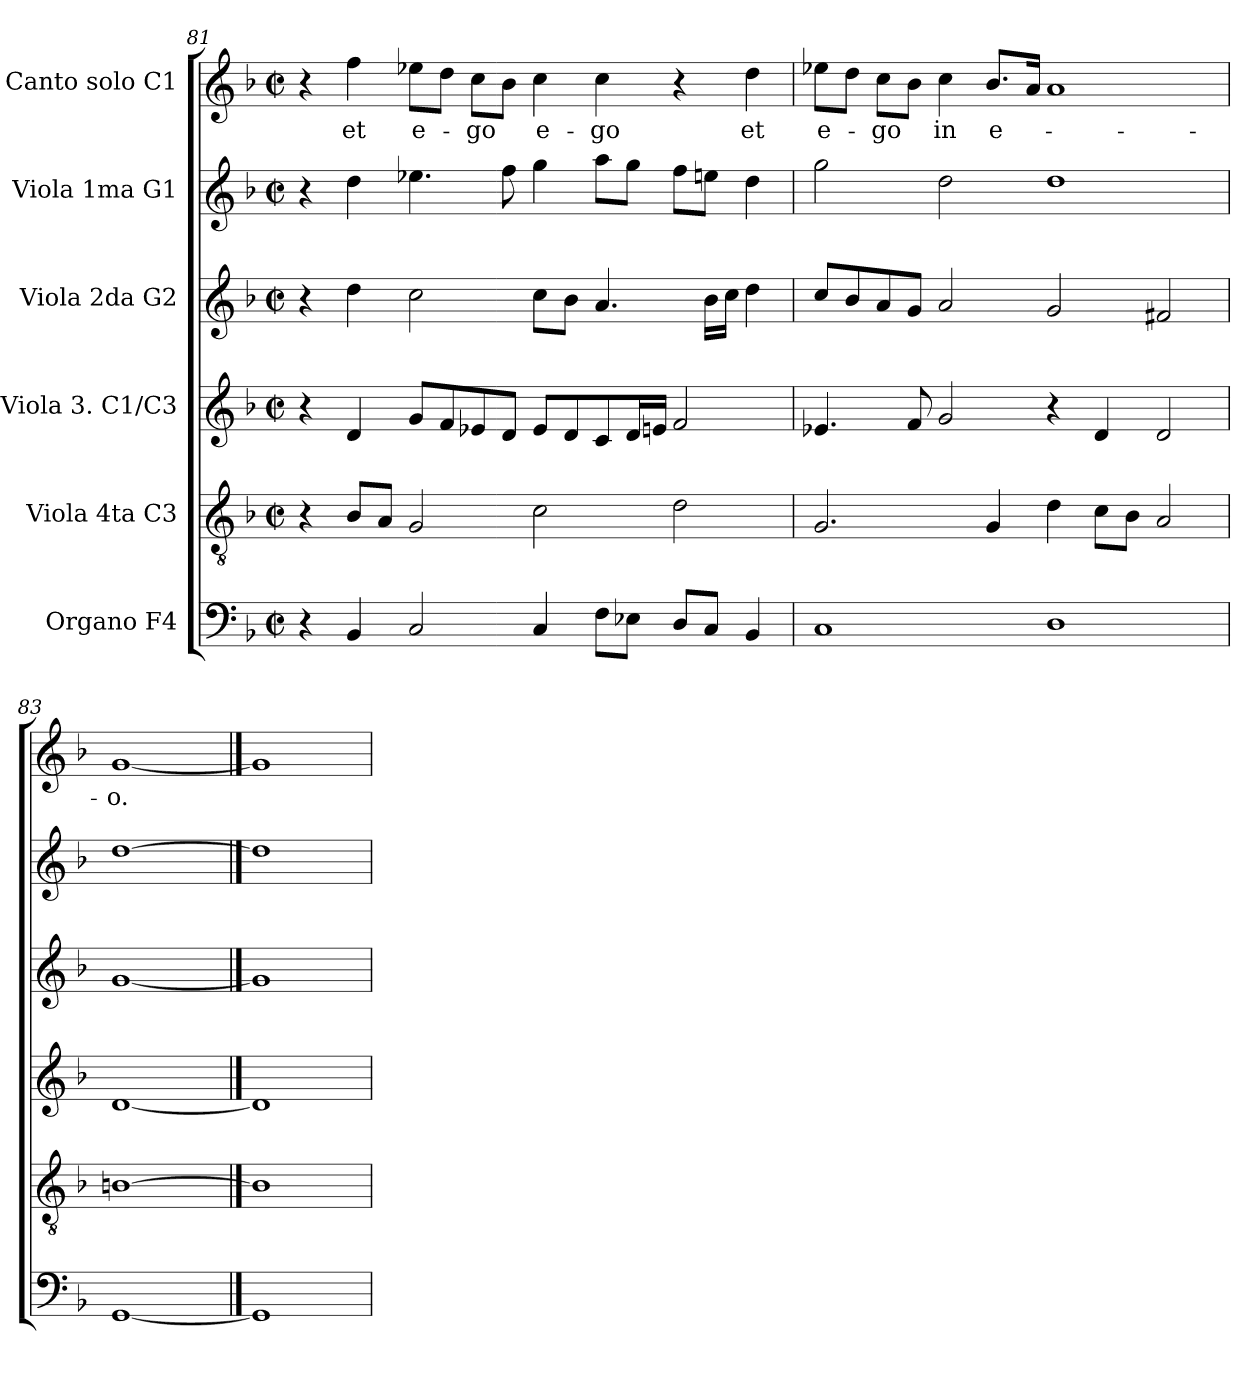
**kern	**kern	**kern	**kern	**kern	**kern	**text
*part6	*part5	*part4	*part3	*part2	*part1	*part1
*staff6	*staff5	*staff4	*staff3	*staff2	*staff1	*staff1
*I"Organo F4	*I"Viola 4ta C3	*I"Viola 3. C1/C3	*I"Viola 2da G2	*I"Viola 1ma G1	*I"Canto solo C1	*
!!LO:LB:g=z
*clefF4	*clefGv2	*clefG2	*clefG2	*clefG2	*clefG2	*
*k[b-]	*k[b-]	*k[b-]	*k[b-]	*k[b-]	*k[b-]	*
*d:	*d:	*d:	*d:	*d:	*d:	*
*M2/2	*M2/2	*M2/2	*M2/2	*M2/2	*M2/2	*
*met(c|)	*met(c|)	*met(c|)	*met(c|)	*met(c|)	*met(c|)	*
=81	=81	=81	=81	=81	=81	=81
4r	4r	4r	4r	4r	4r	.
!	!	!	!	!	!	!LO:LY:b
4BB-/	8B-/L	4d/	4dd\	4dd\	4ff\	et
.	8A/J	.	.	.	.	.
!	!	!	!	!	!	!LO:LY:b
2C/	2G/	8g/L	2cc\	4.ee-X\	8ee-X\L	e-
.	.	8f/	.	.	8dd\J	.
!	!	!	!	!	!	!LO:LY:b
.	.	8e-X/	.	.	8cc\L	-go
.	.	8d/J	.	8ff\	8b-\J	.
!	!	!	!	!	!	!LO:LY:b
4C/	2c\	8e-/L	8cc\L	4gg\	4cc\	e-
.	.	8d/	8b-\J	.	.	.
!	!	!	!	!	!	!LO:LY:b
8F\L	.	8c/	4.a/	8aa\L	4cc\	-go
8E-X\J	.	16d/L	.	8gg\J	.	.
.	.	16en/JJ	.	.	.	.
8D/L	2d\	2f/	.	8ff\L	4r	.
8C/J	.	.	16b-\LL	8een\J	.	.
.	.	.	16cc\JJ	.	.	.
!	!	!	!	!	!	!LO:LY:b
4BB-/	.	.	4dd\	4dd\	4dd\	et
=82	=82	=82	=82	=82	=82	=82
!	!	!	!	!	!	!LO:LY:b
1C	2.G/	4.e-X/	8cc/L	2gg\	8ee-X\L	e-
.	.	.	8b-/	.	8dd\J	.
!	!	!	!	!	!	!LO:LY:b
.	.	.	8a/	.	8cc\L	-go
.	.	8f/	8g/J	.	8b-\J	.
!	!	!	!	!	!	!LO:LY:b
.	.	2g/	2a/	2dd\	4cc\	in
!	!	!	!	!	!	!LO:LY:b
.	4G/	.	.	.	8.b-/L	e-
.	.	.	.	.	16a/Jk	.
1D	4d\	4r	2g/	1dd	1a	.
.	8c\L	4d/	.	.	.	.
.	8B-\J	.	.	.	.	.
.	2A/	2d/	2f#X/	.	.	.
=83	=83	=83	=83	=83	=83	=83
!	!	!	!	!	!	!LO:LY:b
[1GG	[1Bn	[1d	[1g	[1dd	[1g	-o.
==84	==84	==84	==84	==84	==84	==84
1GG]	1B]	1d]	1g]	1dd]	1g]	.
=	=	=	=	=	=	=
*-	*-	*-	*-	*-	*-	*-
